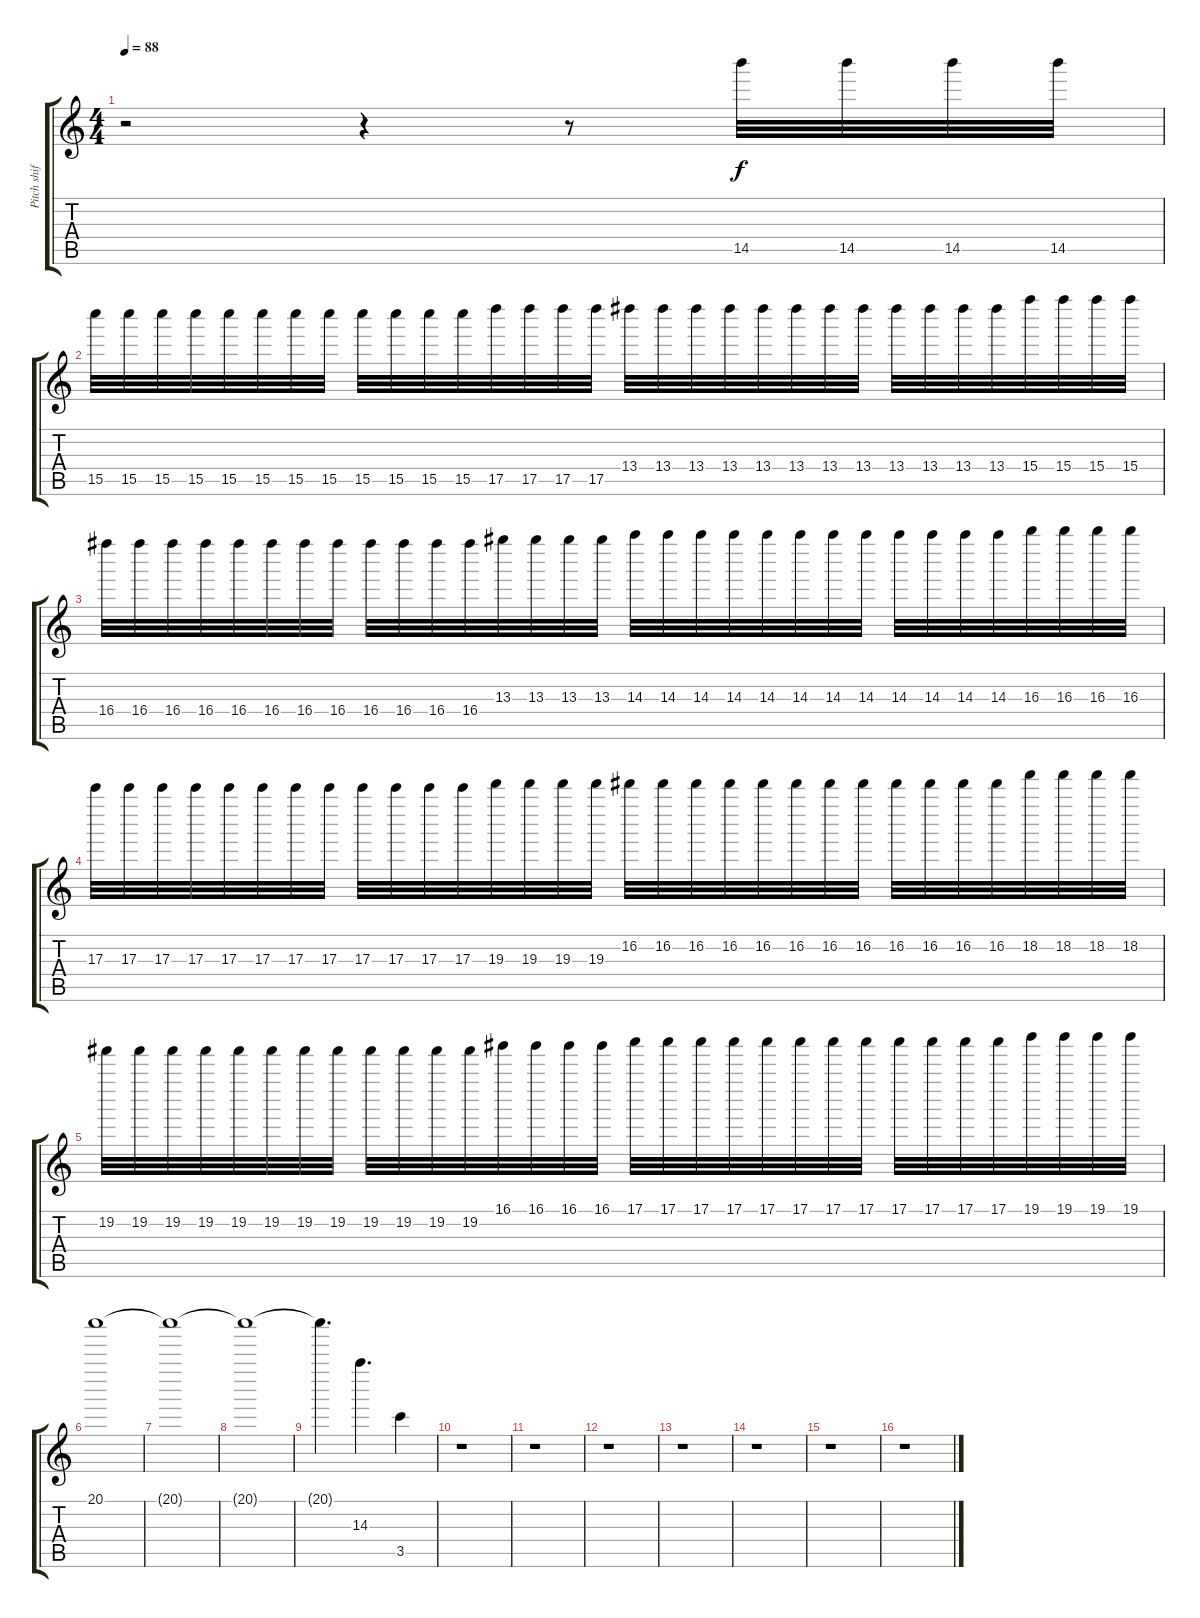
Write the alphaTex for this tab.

\track ("Pitch shifter effect" "Pitch shif") {instrument distortionguitar}
\staff {score tabs}
\tuning (E6 B5 G5 D5 A4 E4) {hide}
\ts (4 4)
\tempo 88
\clef g2
\ks c
r.2{dy f} r.4 r.8 14.5.32 14.5.32 14.5.32 14.5.32 |
15.5.32 15.5.32 15.5.32 15.5.32 15.5.32 15.5.32 15.5.32 15.5.32 15.5.32 15.5.32 15.5.32 15.5.32 17.5.32 17.5.32 17.5.32 17.5.32 13.4.32 13.4.32 13.4.32 13.4.32 13.4.32 13.4.32 13.4.32 13.4.32 13.4.32 13.4.32 13.4.32 13.4.32 15.4.32 15.4.32 15.4.32 15.4.32 |
16.4.32 16.4.32 16.4.32 16.4.32 16.4.32 16.4.32 16.4.32 16.4.32 16.4.32 16.4.32 16.4.32 16.4.32 13.3.32 13.3.32 13.3.32 13.3.32 14.3.32 14.3.32 14.3.32 14.3.32 14.3.32 14.3.32 14.3.32 14.3.32 14.3.32 14.3.32 14.3.32 14.3.32 16.3.32 16.3.32 16.3.32 16.3.32 |
17.3.32 17.3.32 17.3.32 17.3.32 17.3.32 17.3.32 17.3.32 17.3.32 17.3.32 17.3.32 17.3.32 17.3.32 19.3.32 19.3.32 19.3.32 19.3.32 16.2.32 16.2.32 16.2.32 16.2.32 16.2.32 16.2.32 16.2.32 16.2.32 16.2.32 16.2.32 16.2.32 16.2.32 18.2.32 18.2.32 18.2.32 18.2.32 |
19.2.32 19.2.32 19.2.32 19.2.32 19.2.32 19.2.32 19.2.32 19.2.32 19.2.32 19.2.32 19.2.32 19.2.32 16.1.32 16.1.32 16.1.32 16.1.32 17.1.32 17.1.32 17.1.32 17.1.32 17.1.32 17.1.32 17.1.32 17.1.32 17.1.32 17.1.32 17.1.32 17.1.32 19.1.32 19.1.32 19.1.32 19.1.32 |
20.1.1 |
20.1{t}.1 |
20.1{t}.1 |
20.1{t}.4{d} 14.3.4{d} 3.5.4 |
r.1 |
r.1 |
r.1 |
r.1 |
r.1 |
r.1 |
r.1
